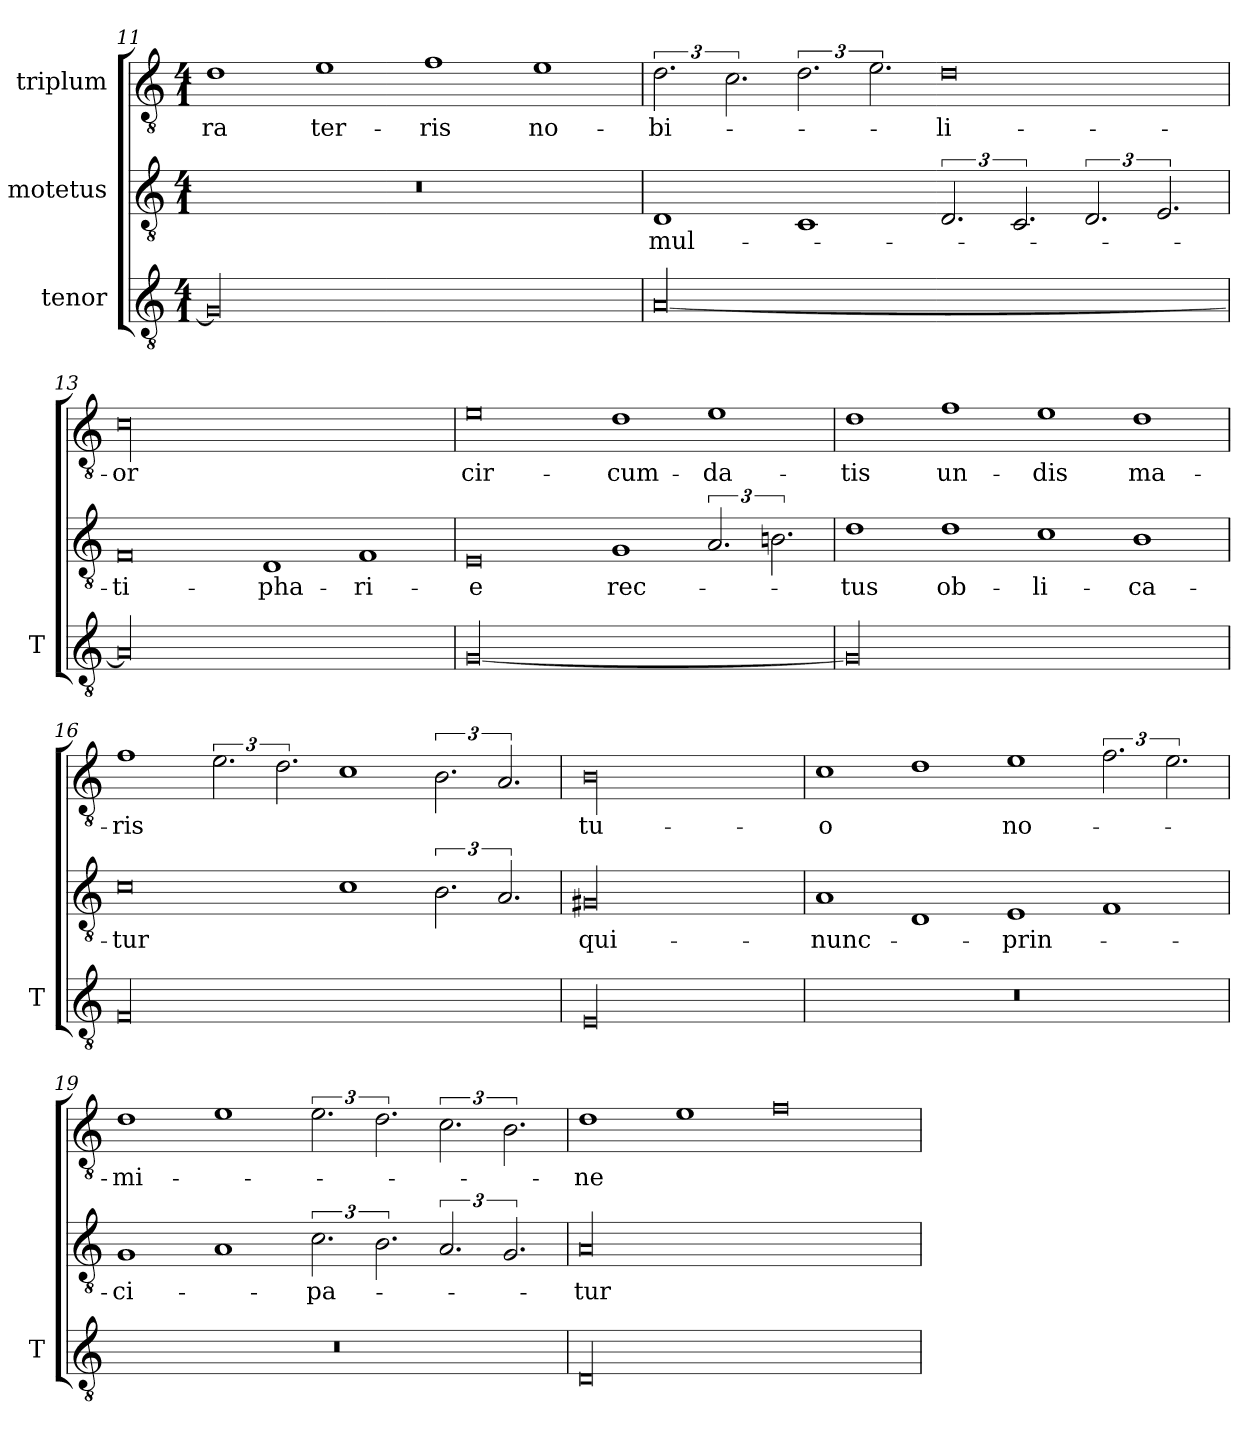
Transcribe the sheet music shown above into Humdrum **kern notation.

**kern	**kern	**text	**kern	**text
*part3	*part2	*part2	*part1	*part1
*staff3	*staff2	*staff2	*staff1	*staff1
*I"tenor	*I"motetus	*	*I"triplum	*
*I'T	*	*	*	*
*clefGv2	*clefGv2	*	*clefGv2	*
*k[]	*k[]	*	*k[]	*
*C:	*C:	*	*C:	*
*M4/1	*M4/1	*	*M4/1	*
=11	=11	=11	=11	=11
00G/]	00r	.	1d\	-ra
.	.	.	1e\	ter-
.	.	.	1f\	-ris
.	.	.	1e\	no-
=12	=12	=12	=12	=12
[00A/	1D/	mul-	3.d\	-bi-
.	.	.	3.c\	.
.	1C/	.	3.d\	.
.	.	.	3.e\	.
.	3.D/	.	0d\	-li-
.	3.C/	.	.	.
.	3.D/	.	.	.
.	3.E/	.	.	.
=13	=13	=13	=13	=13
00A/]	0F/	-ti-	00c\	-or
.	1D/	-pha-	.	.
.	1F/	-ri-	.	.
!!LO:PB:g=z
=14	=14	=14	=14	=14
[00G/	0E/	-e	0e\	cir-
.	1G/	rec-	1d\	-cum-
.	3.A/	.	1e\	-da-
.	3.Bn\	.	.	.
=15	=15	=15	=15	=15
00G/]	1d\	-tus	1d\	-tis
.	1d\	ob-	1f\	un-
.	1c\	-li-	1e\	-dis
.	1B\	-ca-	1d\	ma-
=16	=16	=16	=16	=16
00F/	0c\	-tur	1f\	-ris
.	.	.	3.e\	.
.	.	.	3.d\	.
.	1c\	.	1c\	.
.	3.B\	.	3.B\	.
.	3.A/	.	3.A/	.
=17	=17	=17	=17	=17
00E/	00G#X/	qui-	00B\	tu-
=18	=18	=18	=18	=18
00r	1A/	nunc-	1c\	-o
.	1D/	.	1d\	.
.	1E/	prin-	1e\	no-
.	1F/	.	3.f\	.
.	.	.	3.e\	.
=19	=19	=19	=19	=19
00r	1G/	-ci-	1d\	-mi-
.	1A/	.	1e\	.
.	3.c\	-pa-	3.e\	.
.	3.B\	.	3.d\	.
.	3.A/	.	3.c\	.
.	3.G/	.	3.B\	.
=20	=20	=20	=20	=20
00D/	00A/	-tur	1d\	-ne
.	.	.	1e\	.
.	.	.	0f\	.
=	=	=	=	=
*-	*-	*-	*-	*-
